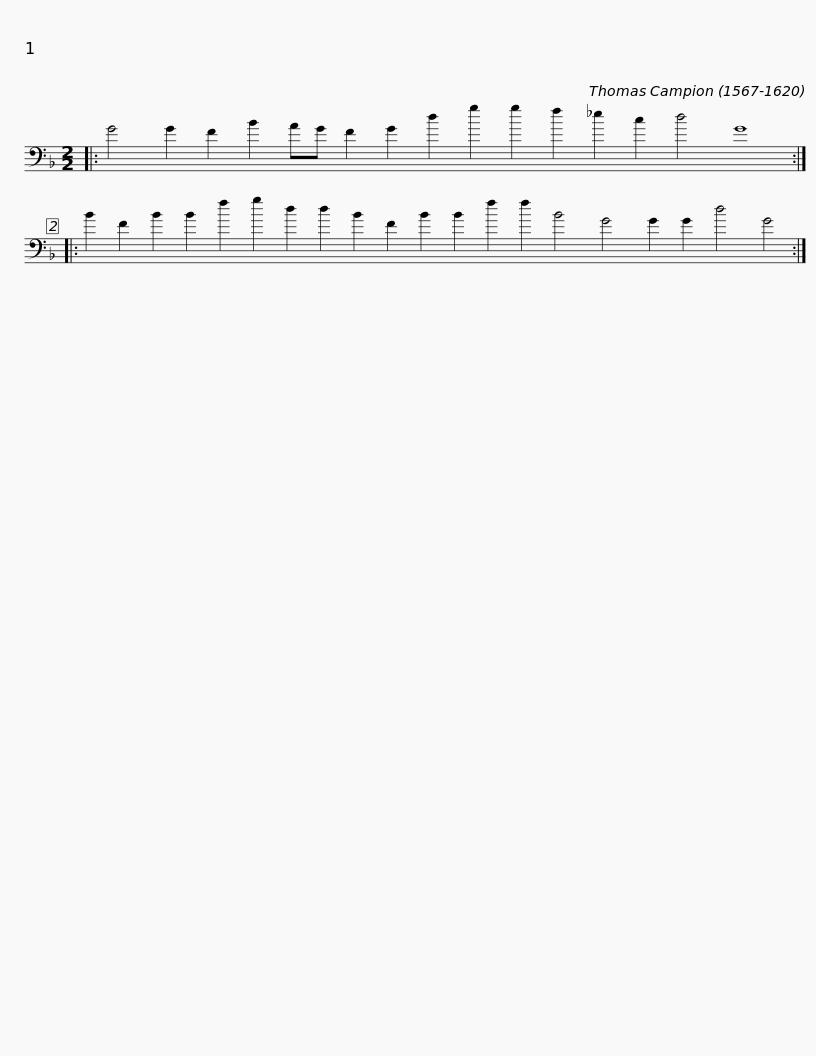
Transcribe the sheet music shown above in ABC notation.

X:1
L:1/8
M:2/2
I:linebreak $
K:F
V:1 bass
V:1
|: G4 G2 F2 B2 AG F2 G2 d2 g2 g2 f2 _e2 c2 d4 G8 ::$ B2 F2 B2 B2 f2 g2 d2 d2 B2 F2 B2 B2 f2 f2 B4 G4 G2 G2 d4 G4 :| %2
